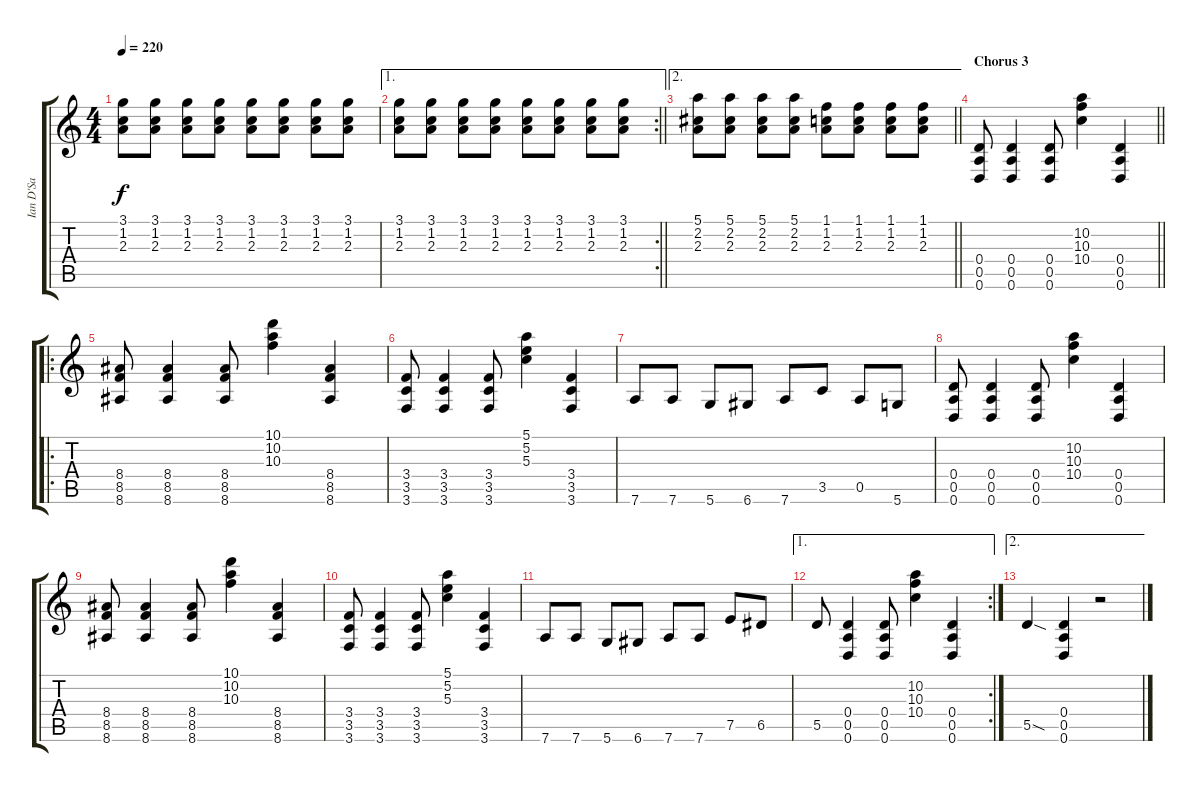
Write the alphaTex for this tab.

\track ("Ian D'Sa" "Ian D'Sa") {instrument overdrivenguitar}
\staff {score tabs}
\tuning (E4 B3 G3 D3 A2 D2) {hide}
\ts (4 4)
\tempo 220
\clef g2
\ks c
(3.1 1.2 2.3).8{dy f} (3.1 1.2 2.3).8 (3.1 1.2 2.3).8 (3.1 1.2 2.3).8 (3.1 1.2 2.3).8 (3.1 1.2 2.3).8 (3.1 1.2 2.3).8 (3.1 1.2 2.3).8 |
\ae 1
\rc 2
\barLineRight lightlight
(3.1 1.2 2.3).8 (3.1 1.2 2.3).8 (3.1 1.2 2.3).8 (3.1 1.2 2.3).8 (3.1 1.2 2.3).8 (3.1 1.2 2.3).8 (3.1 1.2 2.3).8 (3.1 1.2 2.3).8 |
\ae 2
\barLineRight lightlight
(5.1 2.2 2.3).8 (5.1 2.2 2.3).8 (5.1 2.2 2.3).8 (5.1 2.2 2.3).8 (1.1 1.2 2.3).8 (1.1 1.2 2.3).8 (1.1 1.2 2.3).8 (1.1 1.2 2.3).8 |
\section ("" "Chorus 3")
\barLineRight lightlight
(0.4 0.5 0.6).8 (0.4 0.5 0.6).4 (0.4 0.5 0.6).8 (10.2 10.3 10.4).4 (0.4 0.5 0.6).4 |
\ro
(8.4 8.5 8.6).8 (8.4 8.5 8.6).4 (8.4 8.5 8.6).8 (10.1 10.2 10.3).4 (8.4 8.5 8.6).4 |
(3.4 3.5 3.6).8 (3.4 3.5 3.6).4 (3.4 3.5 3.6).8 (5.1 5.2 5.3).4 (3.4 3.5 3.6).4 |
7.6.8 7.6.8 5.6.8 6.6.8 7.6.8 3.5.8 0.5.8 5.6.8 |
(0.4 0.5 0.6).8 (0.4 0.5 0.6).4 (0.4 0.5 0.6).8 (10.2 10.3 10.4).4 (0.4 0.5 0.6).4 |
(8.4 8.5 8.6).8 (8.4 8.5 8.6).4 (8.4 8.5 8.6).8 (10.1 10.2 10.3).4 (8.4 8.5 8.6).4 |
(3.4 3.5 3.6).8 (3.4 3.5 3.6).4 (3.4 3.5 3.6).8 (5.1 5.2 5.3).4 (3.4 3.5 3.6).4 |
7.6.8 7.6.8 5.6.8 6.6.8 7.6.8 7.6.8 7.5.8 6.5.8 |
\ae 1
\rc 2
5.5.8 (0.4 0.5 0.6).4 (0.4 0.5 0.6).8 (10.2 10.3 10.4).4 (0.4 0.5 0.6).4 |
\ae 2
5.5{sod}.4 (0.4 0.5 0.6).4 r.2
